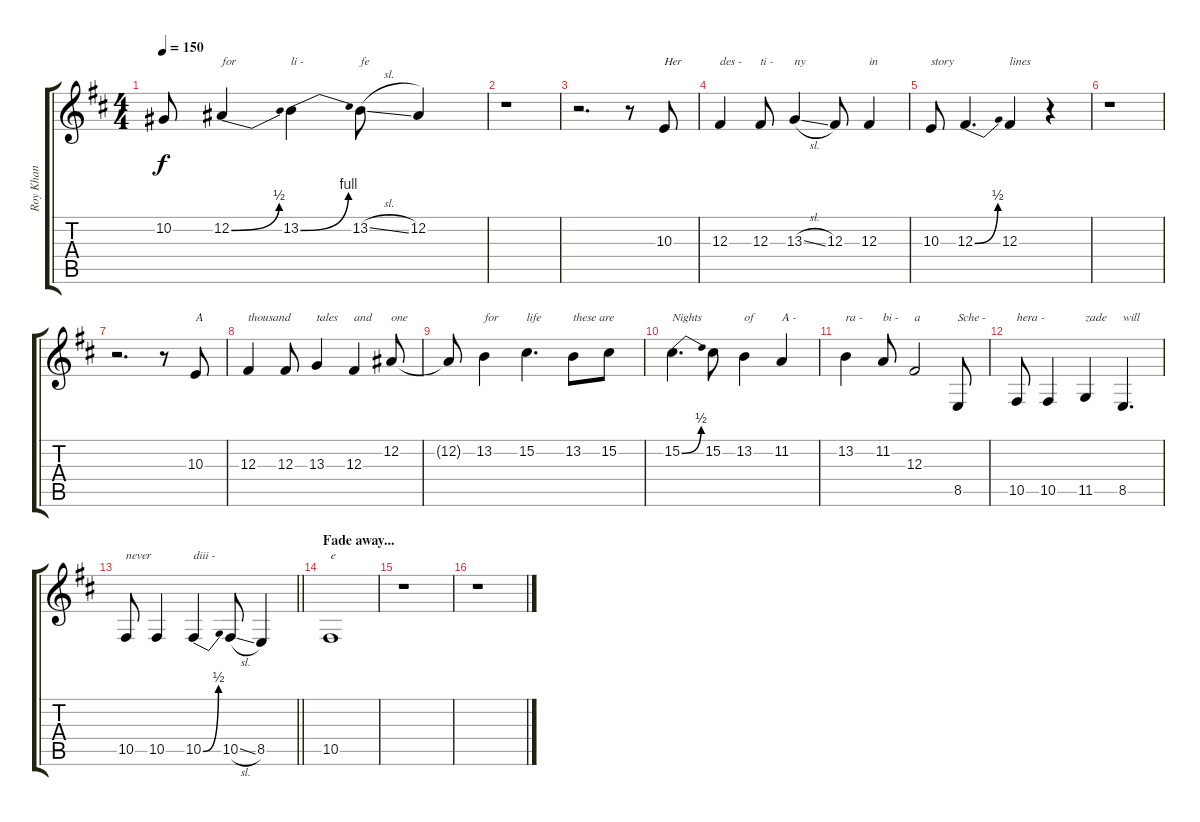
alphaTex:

\track ("Roy Khan" "Roy Khan") {instrument lead2sawtooth}
\staff {score tabs}
\tuning (Eb4 Bb3 Gb3 Db3 Ab2 Eb2) {hide}
\ts (4 4)
\tempo 150
\clef g2
\ks bminor
10.2{t}.8{dy f} 12.2{be (bend 0 0 60 2)}.4{txt "for"} 13.2{be (bend 0 0 60 4)}.4{txt "li -"} 13.2{sl}.8{txt "fe"} 12.2.4 |
r.1 |
r.2{d} r.8 10.3.8{txt "Her"} |
12.3.4{txt "des -"} 12.3.8{txt "ti -"} 13.3{sl}.4{txt "ny"} 12.3.8 12.3.4{txt "in"} |
10.3.8{txt "story"} 12.3{be (bend 0 0 60 2)}.4{d} 12.3.4{txt "lines"} r.4 |
r.1 |
r.2{d} r.8 10.3.8{txt "A"} |
12.3.4{txt "thousand"} 12.3.8 13.3.4{txt "tales"} 12.3.4{txt "and"} 12.2.8{txt "one"} |
12.2{t}.8 13.2.4{txt "for"} 15.2.4{d txt "life"} 13.2.8{txt "these are"} 15.2.8 |
15.2{be (bend 0 0 60 2)}.4{d txt "Nights"} 15.2.8 13.2.4{txt "of"} 11.2.4{txt "A -"} |
13.2.4{txt "ra -"} 11.2.8{txt "bi -"} 12.3.2{txt "a"} 8.5.8{txt "Sche -"} |
10.5.8{txt "hera -"} 10.5.4 11.5.4{txt "zade"} 8.5.4{d txt "will"} |
\barLineRight lightlight
10.5.8{txt "never"} 10.5.4 10.5{be (bend 0 0 60 2)}.4{txt "diii -"} 10.5{sl}.8 8.5.4 |
\section ("" "Fade away...")
10.5.1{txt "e"} |
r.1 |
r.1
